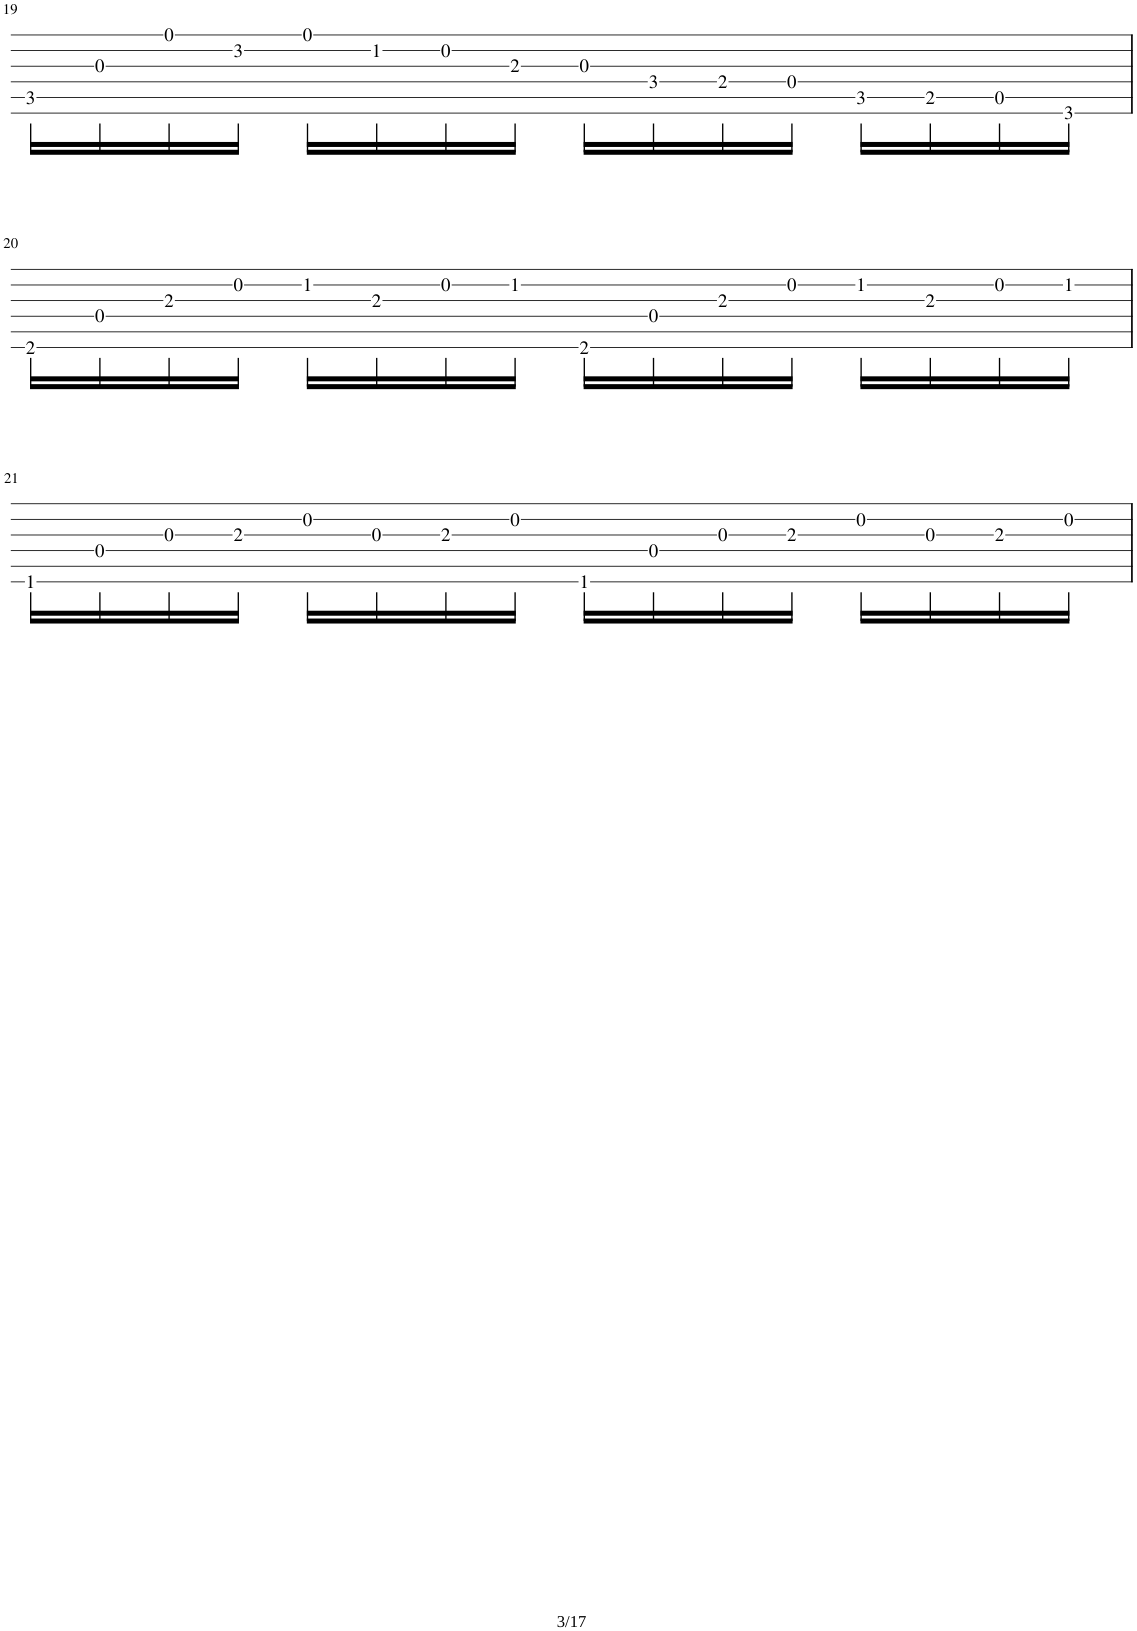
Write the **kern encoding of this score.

**kern
*part1
*staff1
*I"Guitare classique [Tablature]
!!LO:PB:g=z
*
*k[]
*M4/4
*met(c)
=19
16C\LL
16G\
16e\
16d\JJ
16e\LL
16c\
16B\
16A\JJ
16G\LL
16F\
16E\
16D\JJ
16C\LL
16BB\
16AA\
16GG\JJ
!!LO:LB:g=z
=20
16FF#X\LL
16D\
16A\
16B\JJ
16c\LL
16A\
16B\
16c\JJ
16FF#\LL
16D\
16A\
16B\JJ
16c\LL
16A\
16B\
16c\JJ
!!LO:LB:g=z
=21
16FFn\LL
16D\
16G\
16A\JJ
16B\LL
16G\
16A\
16B\JJ
16FF\LL
16D\
16G\
16A\JJ
16B\LL
16G\
16A\
16B\JJ
=
*-
